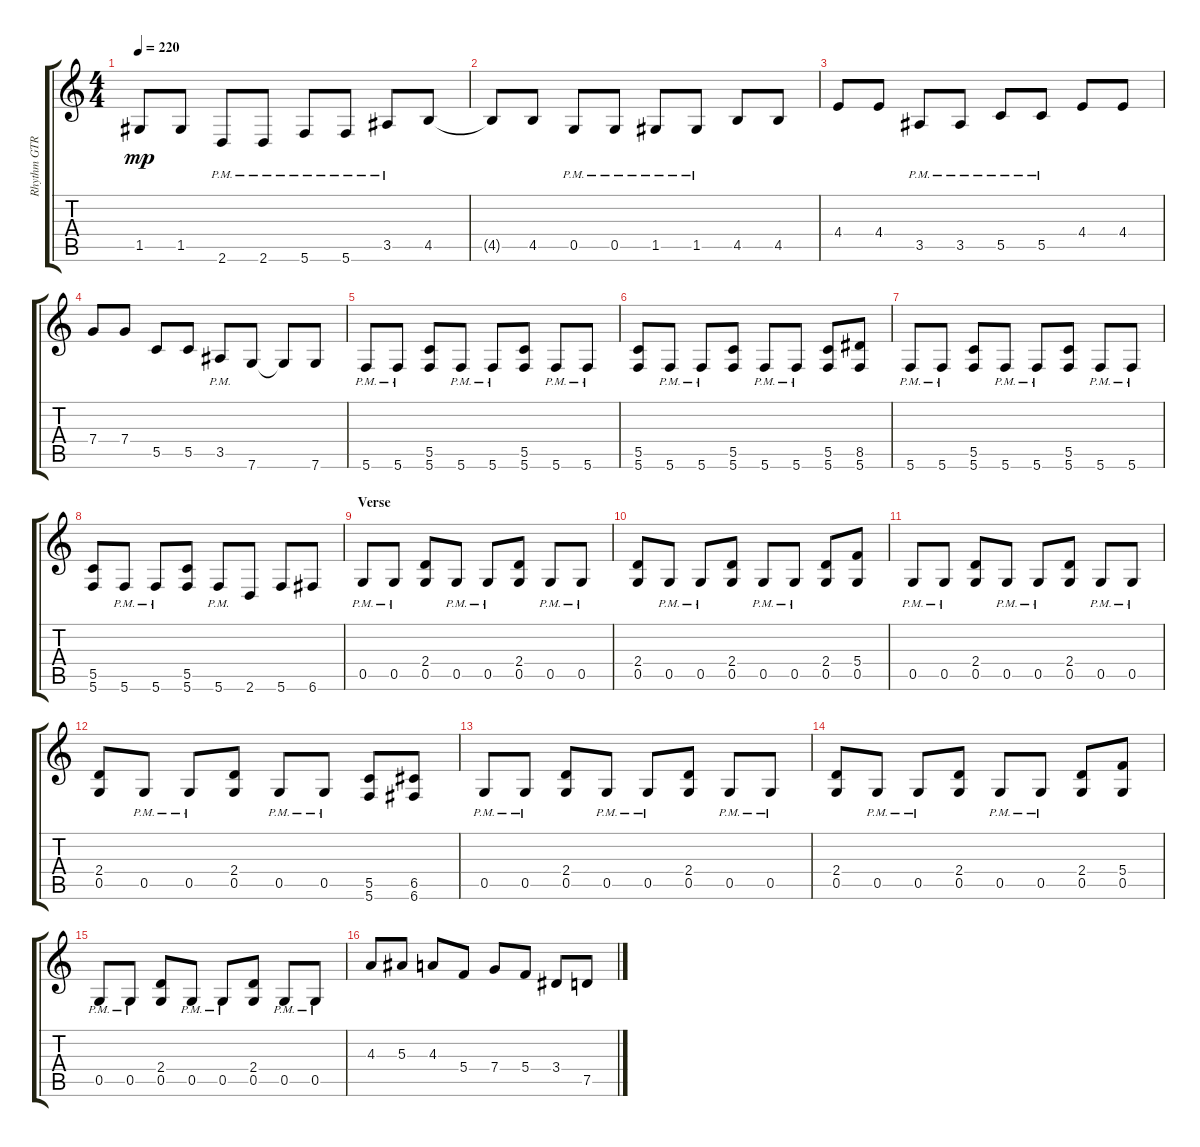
\track ("Rhythm GTR 2" "Rhythm GTR") {instrument distortionguitar}
\staff {score tabs}
\tuning (D4 A3 F3 C3 G2 C2) {hide}
\ts (4 4)
\tempo 220
\clef g2
\ks aminor
1.5.8{dy mp} 1.5.8 2.6{pm}.8 2.6{pm}.8 5.6{pm}.8 5.6{pm}.8 3.5{pm}.8 4.5.8 |
4.5{t}.8 4.5.8 0.5{pm}.8 0.5{pm}.8 1.5{pm}.8 1.5{pm}.8 4.5.8 4.5.8 |
4.4.8 4.4.8 3.5{pm}.8 3.5{pm}.8 5.5{pm}.8 5.5{pm}.8 4.4.8 4.4.8 |
7.4.8 7.4.8 5.5.8 5.5.8 3.5{pm}.8 7.6.8 7.6{t}.8 7.6.8 |
5.6{pm}.8 5.6{pm}.8 (5.5 5.6).8 5.6{pm}.8 5.6{pm}.8 (5.5 5.6).8 5.6{pm}.8 5.6{pm}.8 |
(5.5 5.6).8 5.6{pm}.8 5.6{pm}.8 (5.5 5.6).8 5.6{pm}.8 5.6{pm}.8 (5.5 5.6).8 (8.5 5.6).8 |
5.6{pm}.8 5.6{pm}.8 (5.5 5.6).8 5.6{pm}.8 5.6{pm}.8 (5.5 5.6).8 5.6{pm}.8 5.6{pm}.8 |
(5.5 5.6).8 5.6{pm}.8 5.6{pm}.8 (5.5 5.6).8 5.6{pm}.8 2.6.8 5.6.8 6.6.8 |
\section ("" "Verse")
0.5{pm}.8 0.5{pm}.8 (2.4 0.5).8 0.5{pm}.8 0.5{pm}.8 (2.4 0.5).8 0.5{pm}.8 0.5{pm}.8 |
(2.4 0.5).8 0.5{pm}.8 0.5{pm}.8 (2.4 0.5).8 0.5{pm}.8 0.5{pm}.8 (2.4 0.5).8 (5.4 0.5).8 |
0.5{pm}.8 0.5{pm}.8 (2.4 0.5).8 0.5{pm}.8 0.5{pm}.8 (2.4 0.5).8 0.5{pm}.8 0.5{pm}.8 |
(2.4 0.5).8 0.5{pm}.8 0.5{pm}.8 (2.4 0.5).8 0.5{pm}.8 0.5{pm}.8 (5.5 5.6).8 (6.5 6.6).8 |
0.5{pm}.8 0.5{pm}.8 (2.4 0.5).8 0.5{pm}.8 0.5{pm}.8 (2.4 0.5).8 0.5{pm}.8 0.5{pm}.8 |
(2.4 0.5).8 0.5{pm}.8 0.5{pm}.8 (2.4 0.5).8 0.5{pm}.8 0.5{pm}.8 (2.4 0.5).8 (5.4 0.5).8 |
0.5{pm}.8 0.5{pm}.8 (2.4 0.5).8 0.5{pm}.8 0.5{pm}.8 (2.4 0.5).8 0.5{pm}.8 0.5{pm}.8 |
4.3.8 5.3.8 4.3.8 5.4.8 7.4.8 5.4.8 3.4.8 7.5.8
